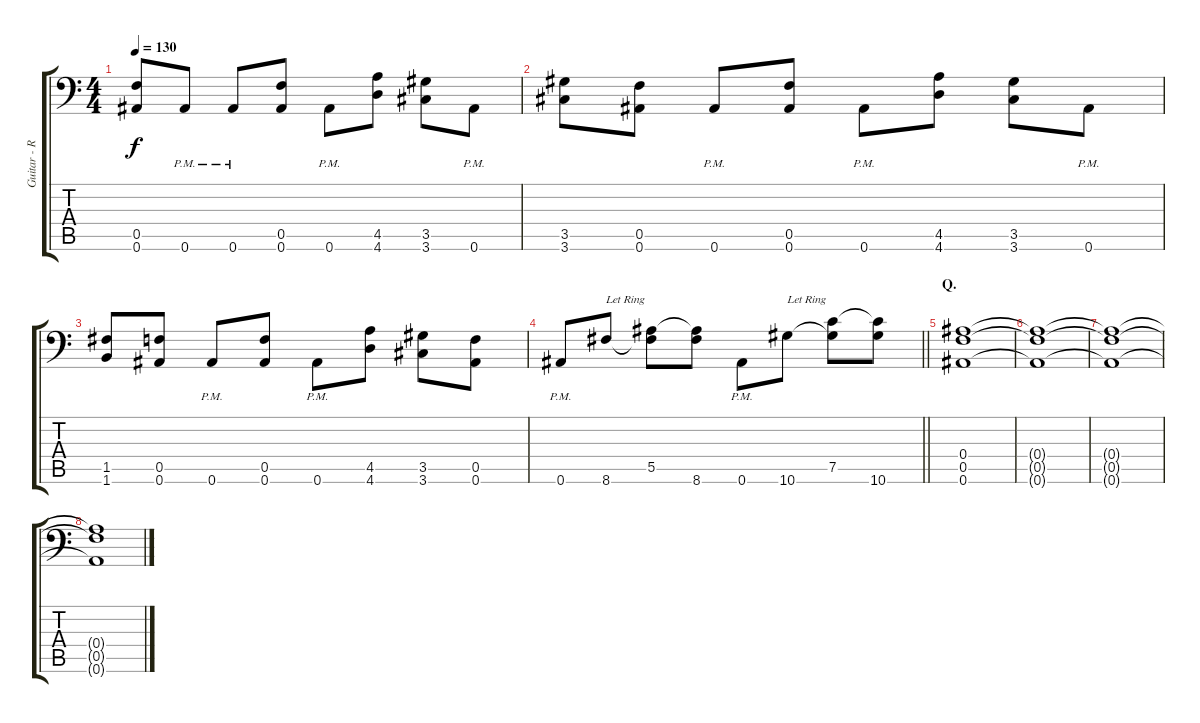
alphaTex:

\track ("Guitar - Right" "Guitar - R") {instrument distortionguitar}
\staff {score tabs}
\tuning (C4 G3 Eb3 Bb2 F2 Bb1) {hide}
\ts (4 4)
\tempo 130
\clef f4
\ks c
(0.5 0.6).8{dy f} 0.6{pm}.8 0.6{pm}.8 (0.5 0.6).8 0.6{pm}.8 (4.5 4.6).8 (3.5 3.6).8 0.6{pm}.8 |
(3.5 3.6).8 (0.5 0.6).8 0.6{pm}.8 (0.5 0.6).8 0.6{pm}.8 (4.5 4.6).8 (3.5 3.6).8 0.6{pm}.8 |
(1.5 1.6).8 (0.5 0.6).8 0.6{pm}.8 (0.5 0.6).8 0.6{pm}.8 (4.5 4.6).8 (3.5 3.6).8 (0.5 0.6).8 |
\barLineRight lightlight
0.6{pm}.8 8.6.8{txt "Let Ring"} (5.5 8.6{t}).8 (5.5{t} 8.6).8 0.6{pm}.8 10.6.8{txt "Let Ring"} (7.5 10.6{t}).8 (7.5{t} 10.6).8 |
\section ("" "Q.")
(0.4 0.5 0.6).1 |
(0.4{t} 0.5{t} 0.6{t}).1 |
(0.4{t} 0.5{t} 0.6{t}).1 |
(0.4{t} 0.5{t} 0.6{t}).1
